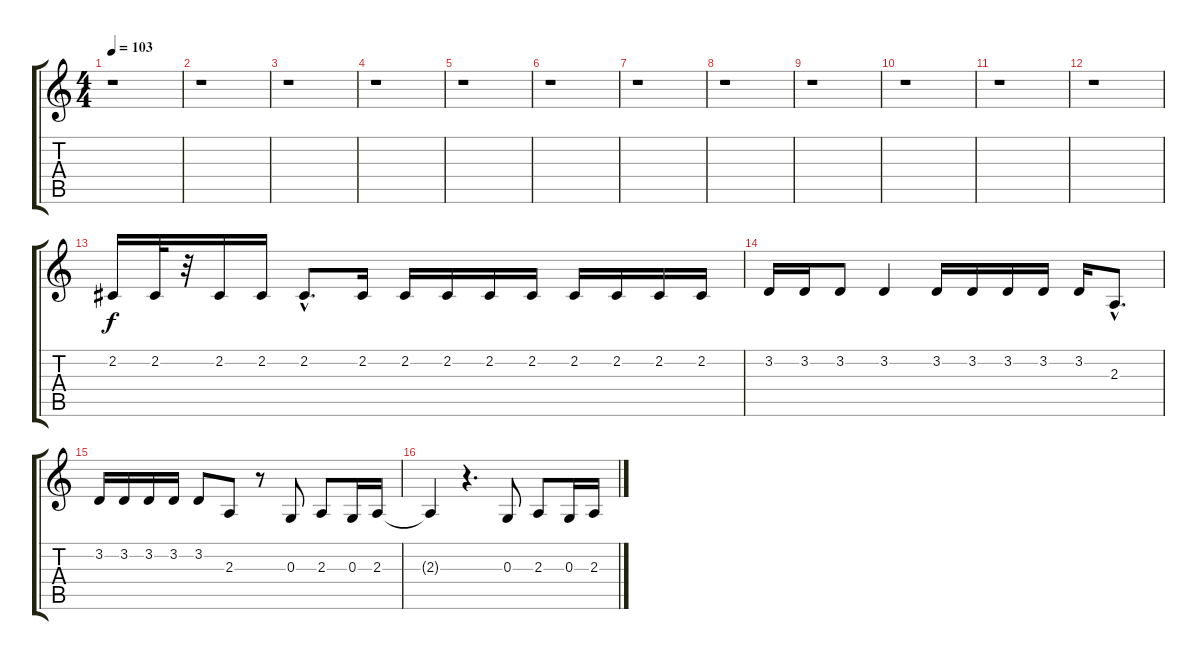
\track "" {instrument tenorsax}
\staff {score tabs}
\tuning (E4 B3 G3 D3 A2 E2) {hide}
\ts (4 4)
\tempo 103
\clef g2
\ks c
r.1{dy fff} |
r.1 |
r.1 |
r.1 |
r.1 |
r.1 |
r.1 |
r.1 |
r.1 |
r.1 |
r.1 |
r.1 |
2.2.16{dy f} 2.2.32 r.32 2.2.16 2.2.16 2.2{hac}.8{d} 2.2.16 2.2.16 2.2.16 2.2.16 2.2.16 2.2.16 2.2.16 2.2.16 2.2.16 |
3.2.16 3.2.16 3.2.8 3.2.4 3.2.16 3.2.16 3.2.16 3.2.16 3.2.16 2.3{hac}.8{d} |
3.2.16 3.2.16 3.2.16 3.2.16 3.2.8 2.3.8 r.8 0.3.8 2.3.8 0.3.16 2.3.16 |
2.3{t}.4 r.4{d} 0.3.8 2.3.8 0.3.16 2.3.16
